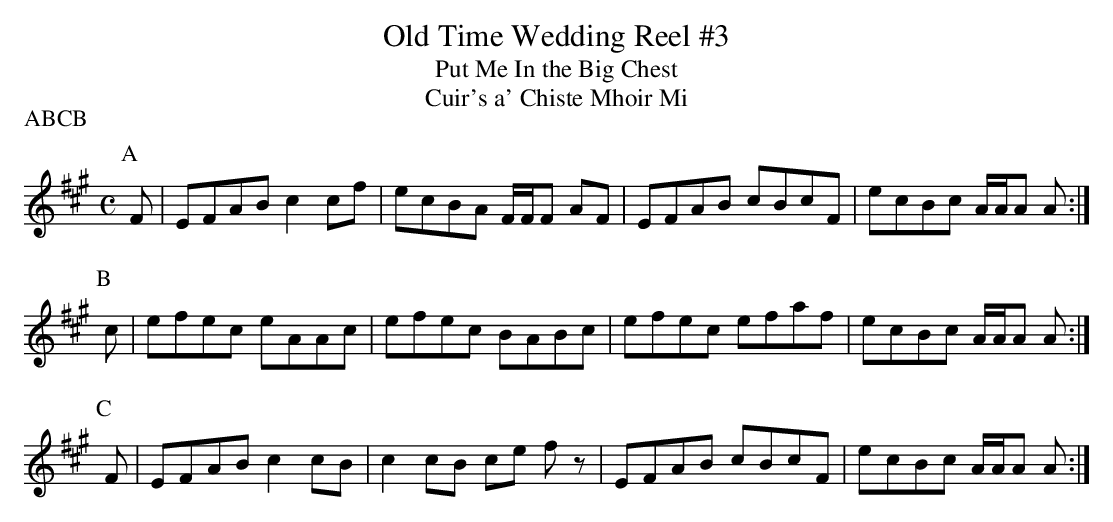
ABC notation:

X:1
T:Old Time Wedding Reel #3
T:Put Me In the Big Chest
T:Cuir's a' Chiste Mhoir Mi
P:ABCB
M:C
L:1/8
K:A
P:A
F | EFAB c2cf | ecBA F/F/F AF | EFAB cBcF | ecBc A/A/A A :|
P:B
c | efec eAAc | efec BABc | efec efaf | ecBc A/A/A A :|
P:C
F | EFAB c2cB | c2cB ce fz | EFAB cBcF | ecBc A/A/A A :|
